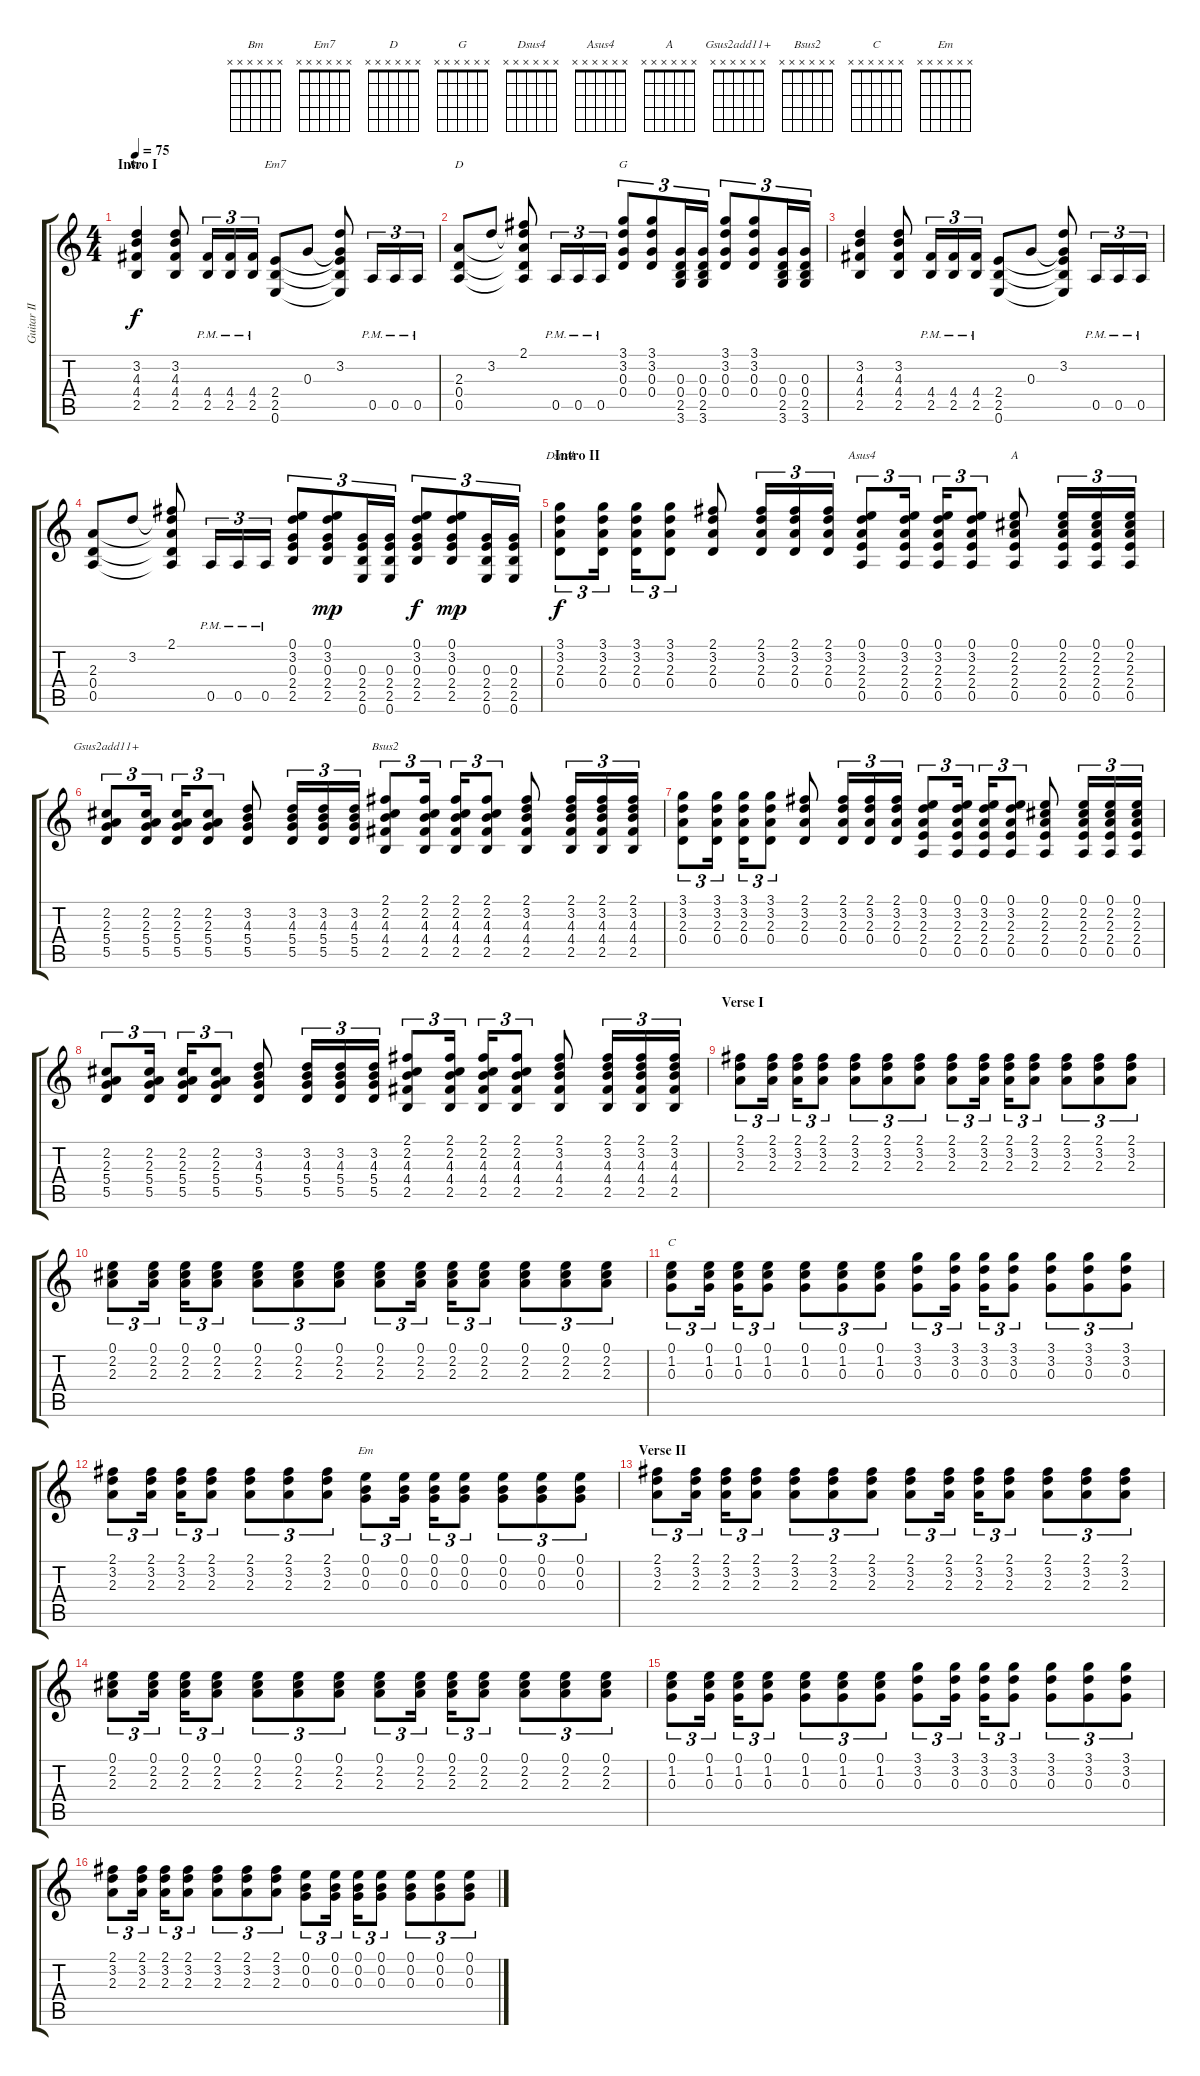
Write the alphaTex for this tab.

\track ("Guitar II (dist)" "Guitar II ") {instrument overdrivenguitar}
\staff {score tabs}
\tuning (E4 B3 G3 D3 A2 E2) {hide}
\chord ("Bm" x x x x x x)
\chord ("Em7" x x x x x x)
\chord ("D" x x x x x x)
\chord ("G" x x x x x x)
\chord ("Dsus4" x x x x x x)
\chord ("Asus4" x x x x x x)
\chord ("A" x x x x x x)
\chord ("Gsus2add11+" x x x x x x)
\chord ("Bsus2" x x x x x x)
\chord ("C" x x x x x x)
\chord ("Em" x x x x x x)
\ts (4 4)
\section ("" "Intro I")
\tempo 75
\clef g2
\ks c
(3.2 4.3 4.4 2.5).4{ch "Bm" dy f instrument overdrivenguitar} (3.2 4.3 4.4 2.5).8 (4.4{pm} 2.5{pm}).16{tu (3 2)} (4.4{pm} 2.5{pm}).16{tu (3 2)} (4.4{pm} 2.5{pm}).16{tu (3 2)} (2.4 2.5 0.6).8{ch "Em7"} 0.3.8 (3.2 0.3{t} 2.4{t} 2.5{t} 0.6{t}).8 0.5{pm}.16{tu (3 2)} 0.5{pm}.16{tu (3 2)} 0.5{pm}.16{tu (3 2)} |
(2.3 0.4 0.5).8{ch "D"} 3.2.8 (2.1 3.2{t} 2.3{t} 0.4{t} 0.5{t}).8 0.5{pm}.16{tu (3 2)} 0.5{pm}.16{tu (3 2)} 0.5{pm}.16{tu (3 2)} (3.1 3.2 0.3 0.4).8{tu (3 2) ch "G"} (3.1 3.2 0.3 0.4).8{tu (3 2)} (0.3 0.4 2.5 3.6).16{tu (3 2)} (0.3 0.4 2.5 3.6).16{tu (3 2)} (3.1 3.2 0.3 0.4).8{tu (3 2)} (3.1 3.2 0.3 0.4).8{tu (3 2)} (0.3 0.4 2.5 3.6).16{tu (3 2)} (0.3 0.4 2.5 3.6).16{tu (3 2)} |
(3.2 4.3 4.4 2.5).4 (3.2 4.3 4.4 2.5).8 (4.4{pm} 2.5).16{tu (3 2)} (4.4{pm} 2.5).16{tu (3 2)} (4.4{pm} 2.5).16{tu (3 2)} (2.4 2.5 0.6).8 0.3.8 (3.2 0.3{t} 2.4{t} 2.5{t} 0.6{t}).8 0.5{pm}.16{tu (3 2)} 0.5{pm}.16{tu (3 2)} 0.5{pm}.16{tu (3 2)} |
(2.3 0.4 0.5).8 3.2.8 (2.1 3.2{t} 2.3{t} 0.4{t} 0.5{t}).8 0.5{pm}.16{tu (3 2)} 0.5{pm}.16{tu (3 2)} 0.5{pm}.16{tu (3 2)} (0.1 3.2 0.3 2.4 2.5).8{tu (3 2)} (0.1 3.2 0.3 2.4 2.5).8{tu (3 2) dy mp} (0.3 2.4 2.5 0.6).16{tu (3 2)} (0.3 2.4 2.5 0.6).16{tu (3 2)} (0.1 3.2 0.3 2.4 2.5).8{tu (3 2) dy f} (0.1 3.2 0.3 2.4 2.5).8{tu (3 2) dy mp} (0.3 2.4 2.5 0.6).16{tu (3 2)} (0.3 2.4 2.5 0.6).16{tu (3 2)} |
\section ("" "Intro II")
(3.1 3.2 2.3 0.4).8{tu (3 2) ch "Dsus4" dy f} (3.1 3.2 2.3 0.4).16{tu (3 2)} (3.1 3.2 2.3 0.4).16{tu (3 2)} (3.1 3.2 2.3 0.4).8{tu (3 2)} (2.1 3.2 2.3 0.4).8 (2.1 3.2 2.3 0.4).16{tu (3 2)} (2.1 3.2 2.3 0.4).16{tu (3 2)} (2.1 3.2 2.3 0.4).16{tu (3 2)} (0.1 3.2 2.3 2.4 0.5).8{tu (3 2) ch "Asus4"} (0.1 3.2 2.3 2.4 0.5).16{tu (3 2)} (0.1 3.2 2.3 2.4 0.5).16{tu (3 2)} (0.1 3.2 2.3 2.4 0.5).8{tu (3 2)} (0.1 2.2 2.3 2.4 0.5).8{ch "A"} (0.1 2.2 2.3 2.4 0.5).16{tu (3 2)} (0.1 2.2 2.3 2.4 0.5).16{tu (3 2)} (0.1 2.2 2.3 2.4 0.5).16{tu (3 2)} |
(2.2 2.3 5.4 5.5).8{tu (3 2) ch "Gsus2add11+"} (2.2 2.3 5.4 5.5).16{tu (3 2)} (2.2 2.3 5.4 5.5).16{tu (3 2)} (2.2 2.3 5.4 5.5).8{tu (3 2)} (3.2 4.3 5.4 5.5).8 (3.2 4.3 5.4 5.5).16{tu (3 2)} (3.2 4.3 5.4 5.5).16{tu (3 2)} (3.2 4.3 5.4 5.5).16{tu (3 2)} (2.1 2.2 4.3 4.4 2.5).8{tu (3 2) ch "Bsus2"} (2.1 2.2 4.3 4.4 2.5).16{tu (3 2)} (2.1 2.2 4.3 4.4 2.5).16{tu (3 2)} (2.1 2.2 4.3 4.4 2.5).8{tu (3 2)} (2.1 3.2 4.3 4.4 2.5).8 (2.1 3.2 4.3 4.4 2.5).16{tu (3 2)} (2.1 3.2 4.3 4.4 2.5).16{tu (3 2)} (2.1 3.2 4.3 4.4 2.5).16{tu (3 2)} |
(3.1 3.2 2.3 0.4).8{tu (3 2)} (3.1 3.2 2.3 0.4).16{tu (3 2)} (3.1 3.2 2.3 0.4).16{tu (3 2)} (3.1 3.2 2.3 0.4).8{tu (3 2)} (2.1 3.2 2.3 0.4).8 (2.1 3.2 2.3 0.4).16{tu (3 2)} (2.1 3.2 2.3 0.4).16{tu (3 2)} (2.1 3.2 2.3 0.4).16{tu (3 2)} (0.1 3.2 2.3 2.4 0.5).8{tu (3 2)} (0.1 3.2 2.3 2.4 0.5).16{tu (3 2)} (0.1 3.2 2.3 2.4 0.5).16{tu (3 2)} (0.1 3.2 2.3 2.4 0.5).8{tu (3 2)} (0.1 2.2 2.3 2.4 0.5).8 (0.1 2.2 2.3 2.4 0.5).16{tu (3 2)} (0.1 2.2 2.3 2.4 0.5).16{tu (3 2)} (0.1 2.2 2.3 2.4 0.5).16{tu (3 2)} |
(2.2 2.3 5.4 5.5).8{tu (3 2)} (2.2 2.3 5.4 5.5).16{tu (3 2)} (2.2 2.3 5.4 5.5).16{tu (3 2)} (2.2 2.3 5.4 5.5).8{tu (3 2)} (3.2 4.3 5.4 5.5).8 (3.2 4.3 5.4 5.5).16{tu (3 2)} (3.2 4.3 5.4 5.5).16{tu (3 2)} (3.2 4.3 5.4 5.5).16{tu (3 2)} (2.1 2.2 4.3 4.4 2.5).8{tu (3 2)} (2.1 2.2 4.3 4.4 2.5).16{tu (3 2)} (2.1 2.2 4.3 4.4 2.5).16{tu (3 2)} (2.1 2.2 4.3 4.4 2.5).8{tu (3 2)} (2.1 3.2 4.3 4.4 2.5).8 (2.1 3.2 4.3 4.4 2.5).16{tu (3 2)} (2.1 3.2 4.3 4.4 2.5).16{tu (3 2)} (2.1 3.2 4.3 4.4 2.5).16{tu (3 2)} |
\section ("" "Verse I")
(2.1 3.2 2.3).8{tu (3 2)} (2.1 3.2 2.3).16{tu (3 2)} (2.1 3.2 2.3).16{tu (3 2)} (2.1 3.2 2.3).8{tu (3 2)} (2.1 3.2 2.3).8{tu (3 2)} (2.1 3.2 2.3).8{tu (3 2)} (2.1 3.2 2.3).8{tu (3 2)} (2.1 3.2 2.3).8{tu (3 2)} (2.1 3.2 2.3).16{tu (3 2)} (2.1 3.2 2.3).16{tu (3 2)} (2.1 3.2 2.3).8{tu (3 2)} (2.1 3.2 2.3).8{tu (3 2)} (2.1 3.2 2.3).8{tu (3 2)} (2.1 3.2 2.3).8{tu (3 2)} |
(0.1 2.2 2.3).8{tu (3 2)} (0.1 2.2 2.3).16{tu (3 2)} (0.1 2.2 2.3).16{tu (3 2)} (0.1 2.2 2.3).8{tu (3 2)} (0.1 2.2 2.3).8{tu (3 2)} (0.1 2.2 2.3).8{tu (3 2)} (0.1 2.2 2.3).8{tu (3 2)} (0.1 2.2 2.3).8{tu (3 2)} (0.1 2.2 2.3).16{tu (3 2)} (0.1 2.2 2.3).16{tu (3 2)} (0.1 2.2 2.3).8{tu (3 2)} (0.1 2.2 2.3).8{tu (3 2)} (0.1 2.2 2.3).8{tu (3 2)} (0.1 2.2 2.3).8{tu (3 2)} |
(0.1 1.2 0.3).8{tu (3 2) ch "C"} (0.1 1.2 0.3).16{tu (3 2)} (0.1 1.2 0.3).16{tu (3 2)} (0.1 1.2 0.3).8{tu (3 2)} (0.1 1.2 0.3).8{tu (3 2)} (0.1 1.2 0.3).8{tu (3 2)} (0.1 1.2 0.3).8{tu (3 2)} (3.1 3.2 0.3).8{tu (3 2)} (3.1 3.2 0.3).16{tu (3 2)} (3.1 3.2 0.3).16{tu (3 2)} (3.1 3.2 0.3).8{tu (3 2)} (3.1 3.2 0.3).8{tu (3 2)} (3.1 3.2 0.3).8{tu (3 2)} (3.1 3.2 0.3).8{tu (3 2)} |
(2.1 3.2 2.3).8{tu (3 2)} (2.1 3.2 2.3).16{tu (3 2)} (2.1 3.2 2.3).16{tu (3 2)} (2.1 3.2 2.3).8{tu (3 2)} (2.1 3.2 2.3).8{tu (3 2)} (2.1 3.2 2.3).8{tu (3 2)} (2.1 3.2 2.3).8{tu (3 2)} (0.1 0.2 0.3).8{tu (3 2) ch "Em"} (0.1 0.2 0.3).16{tu (3 2)} (0.1 0.2 0.3).16{tu (3 2)} (0.1 0.2 0.3).8{tu (3 2)} (0.1 0.2 0.3).8{tu (3 2)} (0.1 0.2 0.3).8{tu (3 2)} (0.1 0.2 0.3).8{tu (3 2)} |
\section ("" "Verse II")
(2.1 3.2 2.3).8{tu (3 2)} (2.1 3.2 2.3).16{tu (3 2)} (2.1 3.2 2.3).16{tu (3 2)} (2.1 3.2 2.3).8{tu (3 2)} (2.1 3.2 2.3).8{tu (3 2)} (2.1 3.2 2.3).8{tu (3 2)} (2.1 3.2 2.3).8{tu (3 2)} (2.1 3.2 2.3).8{tu (3 2)} (2.1 3.2 2.3).16{tu (3 2)} (2.1 3.2 2.3).16{tu (3 2)} (2.1 3.2 2.3).8{tu (3 2)} (2.1 3.2 2.3).8{tu (3 2)} (2.1 3.2 2.3).8{tu (3 2)} (2.1 3.2 2.3).8{tu (3 2)} |
(0.1 2.2 2.3).8{tu (3 2)} (0.1 2.2 2.3).16{tu (3 2)} (0.1 2.2 2.3).16{tu (3 2)} (0.1 2.2 2.3).8{tu (3 2)} (0.1 2.2 2.3).8{tu (3 2)} (0.1 2.2 2.3).8{tu (3 2)} (0.1 2.2 2.3).8{tu (3 2)} (0.1 2.2 2.3).8{tu (3 2)} (0.1 2.2 2.3).16{tu (3 2)} (0.1 2.2 2.3).16{tu (3 2)} (0.1 2.2 2.3).8{tu (3 2)} (0.1 2.2 2.3).8{tu (3 2)} (0.1 2.2 2.3).8{tu (3 2)} (0.1 2.2 2.3).8{tu (3 2)} |
(0.1 1.2 0.3).8{tu (3 2)} (0.1 1.2 0.3).16{tu (3 2)} (0.1 1.2 0.3).16{tu (3 2)} (0.1 1.2 0.3).8{tu (3 2)} (0.1 1.2 0.3).8{tu (3 2)} (0.1 1.2 0.3).8{tu (3 2)} (0.1 1.2 0.3).8{tu (3 2)} (3.1 3.2 0.3).8{tu (3 2)} (3.1 3.2 0.3).16{tu (3 2)} (3.1 3.2 0.3).16{tu (3 2)} (3.1 3.2 0.3).8{tu (3 2)} (3.1 3.2 0.3).8{tu (3 2)} (3.1 3.2 0.3).8{tu (3 2)} (3.1 3.2 0.3).8{tu (3 2)} |
(2.1 3.2 2.3).8{tu (3 2)} (2.1 3.2 2.3).16{tu (3 2)} (2.1 3.2 2.3).16{tu (3 2)} (2.1 3.2 2.3).8{tu (3 2)} (2.1 3.2 2.3).8{tu (3 2)} (2.1 3.2 2.3).8{tu (3 2)} (2.1 3.2 2.3).8{tu (3 2)} (0.1 0.2 0.3).8{tu (3 2)} (0.1 0.2 0.3).16{tu (3 2)} (0.1 0.2 0.3).16{tu (3 2)} (0.1 0.2 0.3).8{tu (3 2)} (0.1 0.2 0.3).8{tu (3 2)} (0.1 0.2 0.3).8{tu (3 2)} (0.1 0.2 0.3).8{tu (3 2)}
